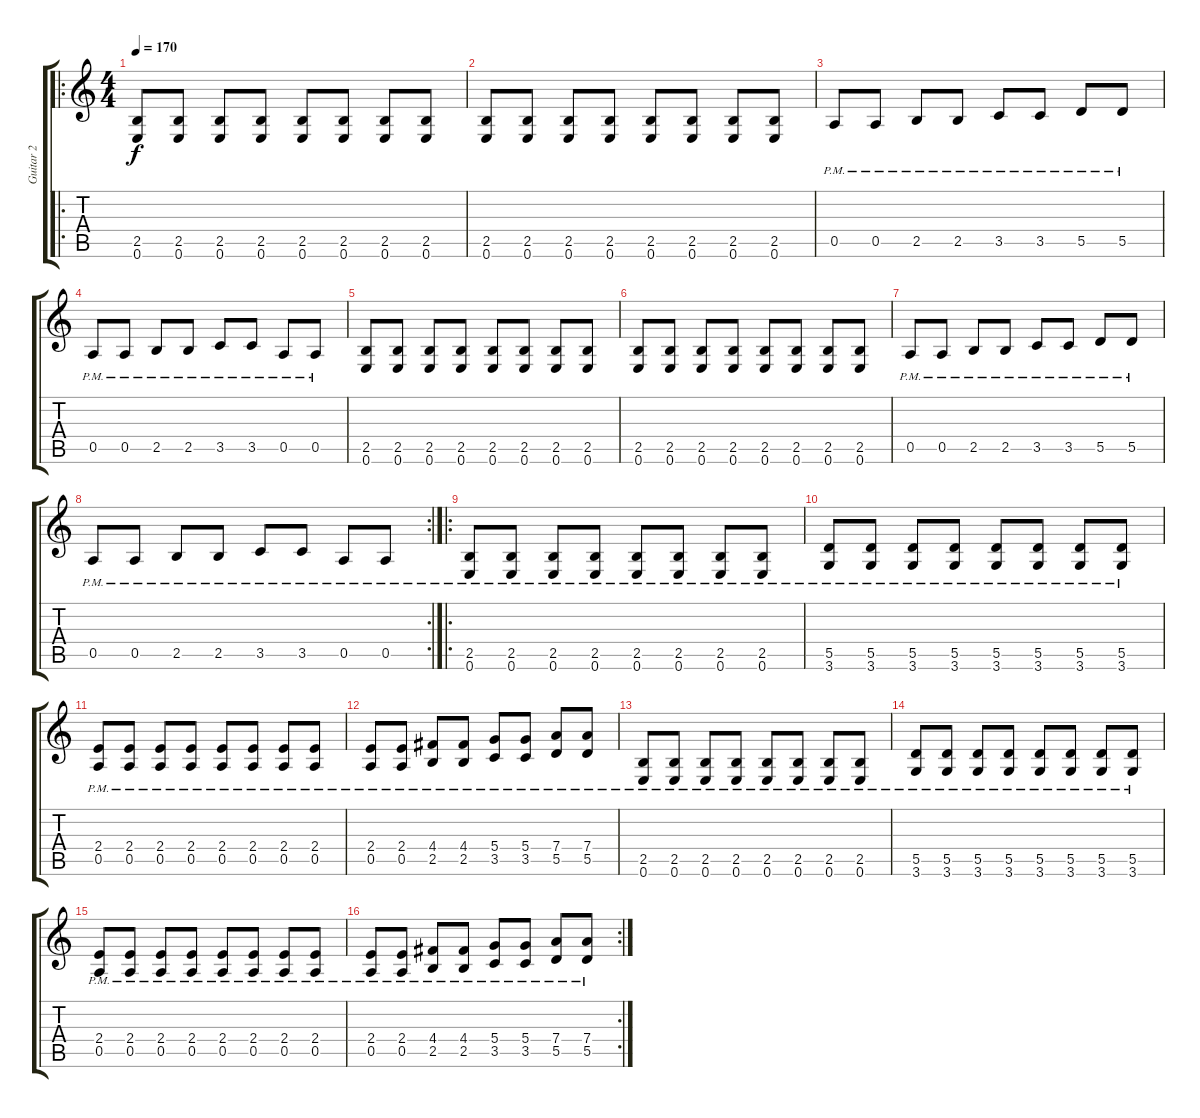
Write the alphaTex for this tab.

\track ("Guitar 2" "Guitar 2") {instrument overdrivenguitar}
\staff {score tabs}
\tuning (E4 B3 G3 D3 A2 E2) {hide}
\ro
\ts (4 4)
\tempo 170
\clef g2
\ks c
(2.5 0.6).8{dy f} (2.5 0.6).8 (2.5 0.6).8 (2.5 0.6).8 (2.5 0.6).8 (2.5 0.6).8 (2.5 0.6).8 (2.5 0.6).8 |
(2.5 0.6).8 (2.5 0.6).8 (2.5 0.6).8 (2.5 0.6).8 (2.5 0.6).8 (2.5 0.6).8 (2.5 0.6).8 (2.5 0.6).8 |
0.5{pm}.8 0.5{pm}.8 2.5{pm}.8 2.5{pm}.8 3.5{pm}.8 3.5{pm}.8 5.5{pm}.8 5.5{pm}.8 |
0.5{pm}.8 0.5{pm}.8 2.5{pm}.8 2.5{pm}.8 3.5{pm}.8 3.5{pm}.8 0.5{pm}.8 0.5{pm}.8 |
(2.5 0.6).8 (2.5 0.6).8 (2.5 0.6).8 (2.5 0.6).8 (2.5 0.6).8 (2.5 0.6).8 (2.5 0.6).8 (2.5 0.6).8 |
(2.5 0.6).8 (2.5 0.6).8 (2.5 0.6).8 (2.5 0.6).8 (2.5 0.6).8 (2.5 0.6).8 (2.5 0.6).8 (2.5 0.6).8 |
0.5{pm}.8 0.5{pm}.8 2.5{pm}.8 2.5{pm}.8 3.5{pm}.8 3.5{pm}.8 5.5{pm}.8 5.5{pm}.8 |
\rc 2
0.5{pm}.8 0.5{pm}.8 2.5{pm}.8 2.5{pm}.8 3.5{pm}.8 3.5{pm}.8 0.5{pm}.8 0.5{pm}.8 |
\ro
(2.5{pm} 0.6{pm}).8 (2.5{pm} 0.6{pm}).8 (2.5{pm} 0.6{pm}).8 (2.5{pm} 0.6{pm}).8 (2.5{pm} 0.6{pm}).8 (2.5{pm} 0.6{pm}).8 (2.5{pm} 0.6{pm}).8 (2.5{pm} 0.6{pm}).8 |
(5.5{pm} 3.6{pm}).8 (5.5{pm} 3.6{pm}).8 (5.5{pm} 3.6{pm}).8 (5.5{pm} 3.6{pm}).8 (5.5{pm} 3.6{pm}).8 (5.5{pm} 3.6{pm}).8 (5.5{pm} 3.6{pm}).8 (5.5{pm} 3.6{pm}).8 |
(2.4{pm} 0.5{pm}).8 (2.4{pm} 0.5{pm}).8 (2.4{pm} 0.5{pm}).8 (2.4{pm} 0.5{pm}).8 (2.4{pm} 0.5{pm}).8 (2.4{pm} 0.5{pm}).8 (2.4{pm} 0.5{pm}).8 (2.4{pm} 0.5{pm}).8 |
(2.4{pm} 0.5{pm}).8 (2.4{pm} 0.5{pm}).8 (4.4{pm} 2.5{pm}).8 (4.4{pm} 2.5{pm}).8 (5.4{pm} 3.5{pm}).8 (5.4{pm} 3.5{pm}).8 (7.4{pm} 5.5{pm}).8 (7.4{pm} 5.5{pm}).8 |
(2.5{pm} 0.6{pm}).8 (2.5{pm} 0.6{pm}).8 (2.5{pm} 0.6{pm}).8 (2.5{pm} 0.6{pm}).8 (2.5{pm} 0.6{pm}).8 (2.5{pm} 0.6{pm}).8 (2.5{pm} 0.6{pm}).8 (2.5{pm} 0.6{pm}).8 |
(5.5{pm} 3.6{pm}).8 (5.5{pm} 3.6{pm}).8 (5.5{pm} 3.6{pm}).8 (5.5{pm} 3.6{pm}).8 (5.5{pm} 3.6{pm}).8 (5.5{pm} 3.6{pm}).8 (5.5{pm} 3.6{pm}).8 (5.5{pm} 3.6{pm}).8 |
(2.4{pm} 0.5{pm}).8 (2.4{pm} 0.5{pm}).8 (2.4{pm} 0.5{pm}).8 (2.4{pm} 0.5{pm}).8 (2.4{pm} 0.5{pm}).8 (2.4{pm} 0.5{pm}).8 (2.4{pm} 0.5{pm}).8 (2.4{pm} 0.5{pm}).8 |
\rc 2
(2.4{pm} 0.5{pm}).8 (2.4{pm} 0.5{pm}).8 (4.4{pm} 2.5{pm}).8 (4.4{pm} 2.5{pm}).8 (5.4{pm} 3.5{pm}).8 (5.4{pm} 3.5{pm}).8 (7.4{pm} 5.5{pm}).8 (7.4{pm} 5.5{pm}).8
